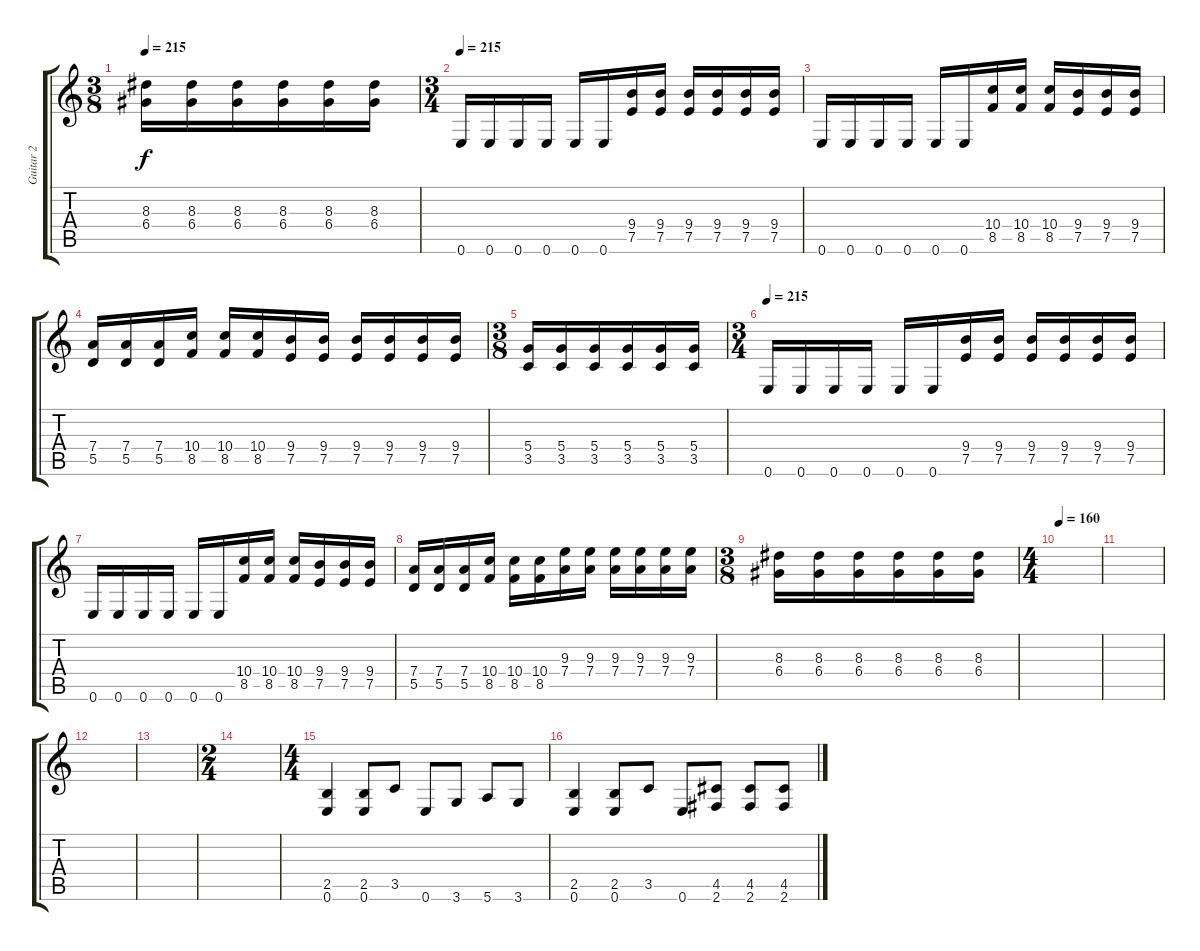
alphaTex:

\track ("Guitar 2" "Guitar 2") {instrument distortionguitar}
\staff {score tabs}
\tuning (E4 B3 G3 D3 A2 E2) {hide}
\ts (3 8)
\tempo 215
\clef g2
\ks c
(8.3 6.4).16{dy f} (8.3 6.4).16 (8.3 6.4).16 (8.3 6.4).16 (8.3 6.4).16 (8.3 6.4).16 |
\ts (3 4)
\tempo 215
0.6.16 0.6.16 0.6.16 0.6.16 0.6.16 0.6.16 (9.4 7.5).16 (9.4 7.5).16 (9.4 7.5).16 (9.4 7.5).16 (9.4 7.5).16 (9.4 7.5).16 |
0.6.16 0.6.16 0.6.16 0.6.16 0.6.16 0.6.16 (10.4 8.5).16 (10.4 8.5).16 (10.4 8.5).16 (9.4 7.5).16 (9.4 7.5).16 (9.4 7.5).16 |
(7.4 5.5).16 (7.4 5.5).16 (7.4 5.5).16 (10.4 8.5).16 (10.4 8.5).16 (10.4 8.5).16 (9.4 7.5).16 (9.4 7.5).16 (9.4 7.5).16 (9.4 7.5).16 (9.4 7.5).16 (9.4 7.5).16 |
\ts (3 8)
(5.4 3.5).16 (5.4 3.5).16 (5.4 3.5).16 (5.4 3.5).16 (5.4 3.5).16 (5.4 3.5).16 |
\ts (3 4)
\tempo 215
0.6.16 0.6.16 0.6.16 0.6.16 0.6.16 0.6.16 (9.4 7.5).16 (9.4 7.5).16 (9.4 7.5).16 (9.4 7.5).16 (9.4 7.5).16 (9.4 7.5).16 |
0.6.16 0.6.16 0.6.16 0.6.16 0.6.16 0.6.16 (10.4 8.5).16 (10.4 8.5).16 (10.4 8.5).16 (9.4 7.5).16 (9.4 7.5).16 (9.4 7.5).16 |
(7.4 5.5).16 (7.4 5.5).16 (7.4 5.5).16 (10.4 8.5).16 (10.4 8.5).16 (10.4 8.5).16 (9.3 7.4).16 (9.3 7.4).16 (9.3 7.4).16 (9.3 7.4).16 (9.3 7.4).16 (9.3 7.4).16 |
\ts (3 8)
(8.3 6.4).16 (8.3 6.4).16 (8.3 6.4).16 (8.3 6.4).16 (8.3 6.4).16 (8.3 6.4).16 |
\ts (4 4)
\tempo 160
|
|
|
|
\ts (2 4)
|
\ts (4 4)
(2.5 0.6).4 (2.5 0.6).8 3.5.8 0.6.8 3.6.8 5.6.8 3.6.8 |
(2.5 0.6).4 (2.5 0.6).8 3.5.8 0.6.8 (4.5 2.6).8 (4.5 2.6).8 (4.5 2.6).8
